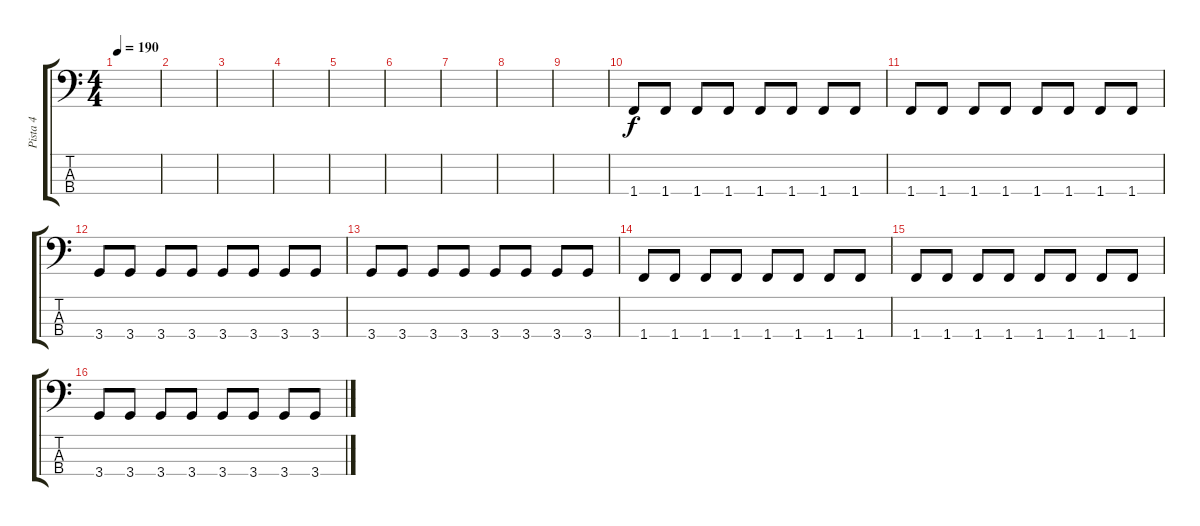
\track ("Pista 4" "Pista 4") {instrument electricbassfinger}
\staff {score tabs}
\tuning (G2 D2 A1 E1) {hide}
\ts (4 4)
\tempo 190
\clef f4
\ks c
|
|
|
|
|
|
|
|
|
1.4.8 1.4.8 1.4.8 1.4.8 1.4.8 1.4.8 1.4.8 1.4.8 |
1.4.8 1.4.8 1.4.8 1.4.8 1.4.8 1.4.8 1.4.8 1.4.8 |
3.4.8 3.4.8 3.4.8 3.4.8 3.4.8 3.4.8 3.4.8 3.4.8 |
3.4.8 3.4.8 3.4.8 3.4.8 3.4.8 3.4.8 3.4.8 3.4.8 |
1.4.8 1.4.8 1.4.8 1.4.8 1.4.8 1.4.8 1.4.8 1.4.8 |
1.4.8 1.4.8 1.4.8 1.4.8 1.4.8 1.4.8 1.4.8 1.4.8 |
3.4.8 3.4.8 3.4.8 3.4.8 3.4.8 3.4.8 3.4.8 3.4.8
